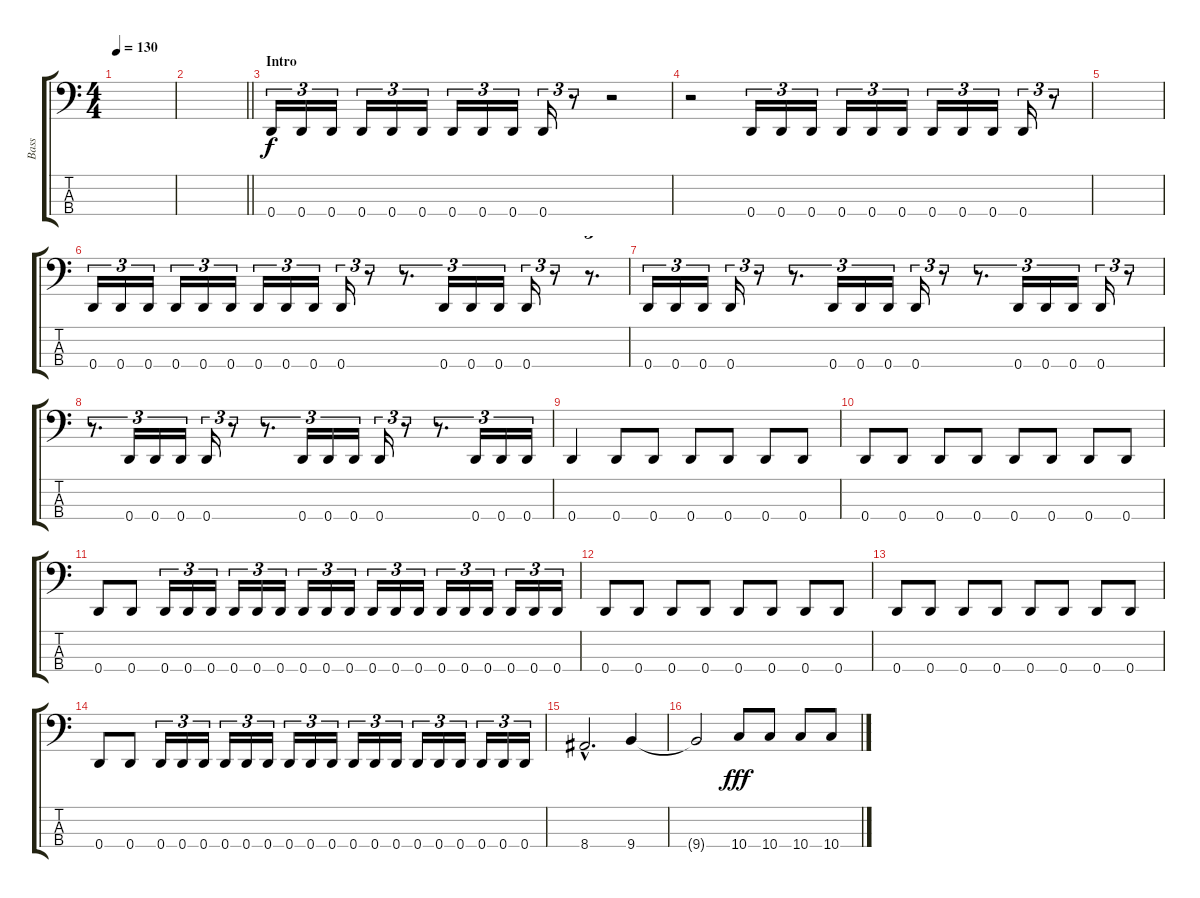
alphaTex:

\track ("Bass" "Bass") {instrument electricbasspick}
\staff {score tabs}
\tuning (G2 D2 A1 D1) {hide}
\ts (4 4)
\tempo 130
\clef f4
\ks c
|
\barLineRight lightlight
|
\section ("" "Intro")
0.4.16{tu (3 2)} 0.4.16{tu (3 2)} 0.4.16{tu (3 2)} 0.4.16{tu (3 2)} 0.4.16{tu (3 2)} 0.4.16{tu (3 2)} 0.4.16{tu (3 2)} 0.4.16{tu (3 2)} 0.4.16{tu (3 2)} 0.4.16{tu (3 2)} r.8{tu (3 2)} r.2 |
r.2 0.4.16{tu (3 2)} 0.4.16{tu (3 2)} 0.4.16{tu (3 2)} 0.4.16{tu (3 2)} 0.4.16{tu (3 2)} 0.4.16{tu (3 2)} 0.4.16{tu (3 2)} 0.4.16{tu (3 2)} 0.4.16{tu (3 2)} 0.4.16{tu (3 2)} r.8{tu (3 2)} |
|
0.4.16{tu (3 2)} 0.4.16{tu (3 2)} 0.4.16{tu (3 2)} 0.4.16{tu (3 2)} 0.4.16{tu (3 2)} 0.4.16{tu (3 2)} 0.4.16{tu (3 2)} 0.4.16{tu (3 2)} 0.4.16{tu (3 2)} 0.4.16{tu (3 2)} r.8{tu (3 2)} r.8{d tu (3 2)} 0.4.16{tu (3 2)} 0.4.16{tu (3 2)} 0.4.16{tu (3 2)} 0.4.16{tu (3 2)} r.8{tu (3 2)} r.8{d tu (3 2)} |
0.4.16{tu (3 2)} 0.4.16{tu (3 2)} 0.4.16{tu (3 2)} 0.4.16{tu (3 2)} r.8{tu (3 2)} r.8{d tu (3 2)} 0.4.16{tu (3 2)} 0.4.16{tu (3 2)} 0.4.16{tu (3 2)} 0.4.16{tu (3 2)} r.8{tu (3 2)} r.8{d tu (3 2)} 0.4.16{tu (3 2)} 0.4.16{tu (3 2)} 0.4.16{tu (3 2)} 0.4.16{tu (3 2)} r.8{tu (3 2)} |
r.8{d tu (3 2)} 0.4.16{tu (3 2)} 0.4.16{tu (3 2)} 0.4.16{tu (3 2)} 0.4.16{tu (3 2)} r.8{tu (3 2)} r.8{d tu (3 2)} 0.4.16{tu (3 2)} 0.4.16{tu (3 2)} 0.4.16{tu (3 2)} 0.4.16{tu (3 2)} r.8{tu (3 2)} r.8{d tu (3 2)} 0.4.16{tu (3 2)} 0.4.16{tu (3 2)} 0.4.16{tu (3 2)} |
0.4.4 0.4.8 0.4.8 0.4.8 0.4.8 0.4.8 0.4.8 |
0.4.8 0.4.8 0.4.8 0.4.8 0.4.8 0.4.8 0.4.8 0.4.8 |
0.4.8 0.4.8 0.4.16{tu (3 2)} 0.4.16{tu (3 2)} 0.4.16{tu (3 2)} 0.4.16{tu (3 2)} 0.4.16{tu (3 2)} 0.4.16{tu (3 2)} 0.4.16{tu (3 2)} 0.4.16{tu (3 2)} 0.4.16{tu (3 2)} 0.4.16{tu (3 2)} 0.4.16{tu (3 2)} 0.4.16{tu (3 2)} 0.4.16{tu (3 2)} 0.4.16{tu (3 2)} 0.4.16{tu (3 2)} 0.4.16{tu (3 2)} 0.4.16{tu (3 2)} 0.4.16{tu (3 2)} |
0.4.8 0.4.8 0.4.8 0.4.8 0.4.8 0.4.8 0.4.8 0.4.8 |
0.4.8 0.4.8 0.4.8 0.4.8 0.4.8 0.4.8 0.4.8 0.4.8 |
0.4.8 0.4.8 0.4.16{tu (3 2)} 0.4.16{tu (3 2)} 0.4.16{tu (3 2)} 0.4.16{tu (3 2)} 0.4.16{tu (3 2)} 0.4.16{tu (3 2)} 0.4.16{tu (3 2)} 0.4.16{tu (3 2)} 0.4.16{tu (3 2)} 0.4.16{tu (3 2)} 0.4.16{tu (3 2)} 0.4.16{tu (3 2)} 0.4.16{tu (3 2)} 0.4.16{tu (3 2)} 0.4.16{tu (3 2)} 0.4.16{tu (3 2)} 0.4.16{tu (3 2)} 0.4.16{tu (3 2)} |
8.4{hac}.2{d} 9.4.4 |
9.4{t}.2{dy f} 10.4.8{dy fff} 10.4.8 10.4.8 10.4.8
